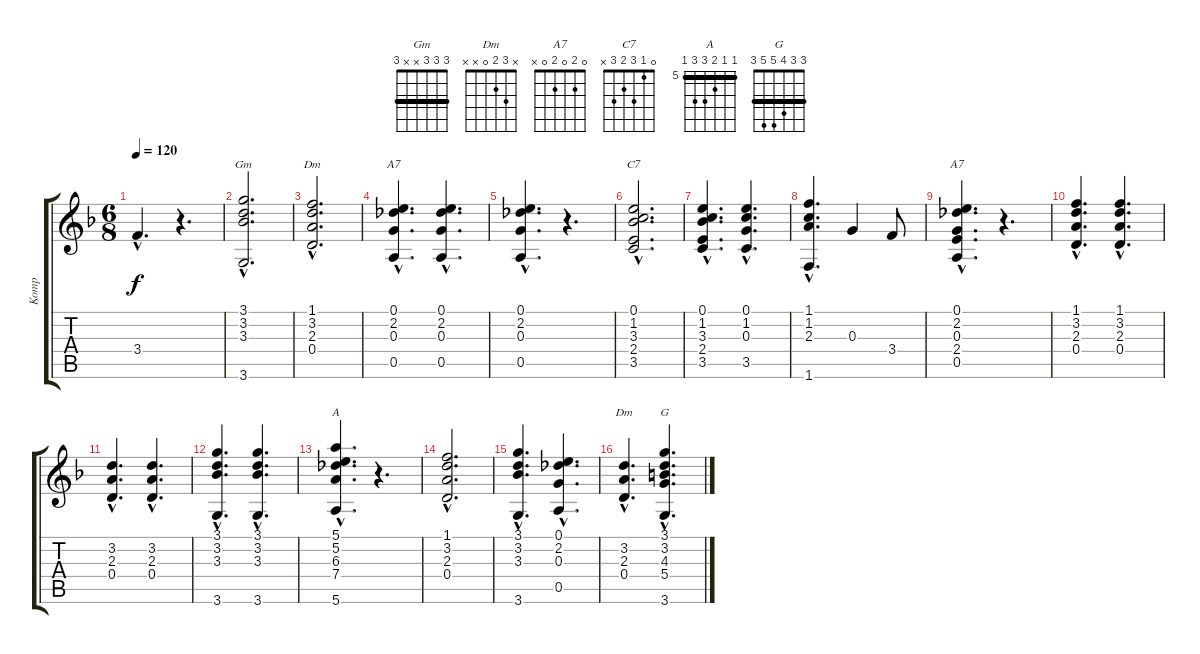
\track ("Komp" "Komp") {instrument acousticguitarsteel}
\staff {score tabs}
\tuning (E4 B3 G3 D3 A2 E2) {hide}
\chord ("Gm" 3 3 3 x x 3) {barre 3}
\chord ("Dm" 1 3 2 0 x x)
\chord ("A7" 0 2 0 x 0 x)
\chord ("C7" 0 1 3 2 3 x)
\chord ("A7" 0 2 0 2 0 x)
\chord ("A" 5 5 6 7 7 5) {firstfret 5 barre 5}
\chord ("Dm" x 3 2 0 x x)
\chord ("G" 3 3 4 5 5 3) {barre 3}
\ts (6 8)
\tempo 120
\clef g2
\ks f
3.4{hac}.4{d dy f} r.4{d} |
(3.1{hac} 3.2{hac} 3.3{hac} 3.6{hac}).2{d ch "Gm"} |
(1.1{hac} 3.2{hac} 2.3{hac} 0.4{hac}).2{d ch "Dm"} |
(0.1{hac} 2.2{hac} 0.3{hac} 0.5{hac}).4{d ch "A7"} (0.1{hac} 2.2{hac} 0.3{hac} 0.5{hac}).4{d} |
(0.1{hac} 2.2{hac} 0.3{hac} 0.5{hac}).4{d} r.4{d} |
(0.1{hac} 1.2{hac} 3.3{hac} 2.4{hac} 3.5{hac}).2{d ch "C7"} |
(0.1{hac} 1.2{hac} 3.3{hac} 2.4{hac} 3.5{hac}).4{d} (0.1{hac} 1.2{hac} 0.3{hac} 3.5{hac}).4{d} |
(1.1{hac} 1.2{hac} 2.3{hac} 1.6{hac}).4{d} 0.3.4 3.4.8 |
(0.1{hac} 2.2{hac} 0.3{hac} 2.4{hac} 0.5{hac}).4{d ch "A7"} r.4{d} |
(1.1{hac} 3.2{hac} 2.3{hac} 0.4{hac}).4{d} (1.1{hac} 3.2{hac} 2.3{hac} 0.4{hac}).4{d} |
(3.2{hac} 2.3{hac} 0.4{hac}).4{d} (3.2{hac} 2.3{hac} 0.4{hac}).4{d} |
(3.1{hac} 3.2{hac} 3.3{hac} 3.6{hac}).4{d} (3.1{hac} 3.2{hac} 3.3{hac} 3.6{hac}).4{d} |
(5.1{hac} 5.2{hac} 6.3{hac} 7.4{hac} 5.6{hac}).4{d ch "A"} r.4{d} |
(1.1{hac} 3.2{hac} 2.3{hac} 0.4{hac}).2{d} |
(3.1{hac} 3.2{hac} 3.3{hac} 3.6{hac}).4{d} (0.1{hac} 2.2{hac} 0.3{hac} 0.5{hac}).4{d} |
(3.2{hac} 2.3{hac} 0.4{hac}).4{d ch "Dm"} (3.1{hac} 3.2{hac} 4.3{hac} 5.4{hac} 3.6{hac}).4{d ch "G"}
